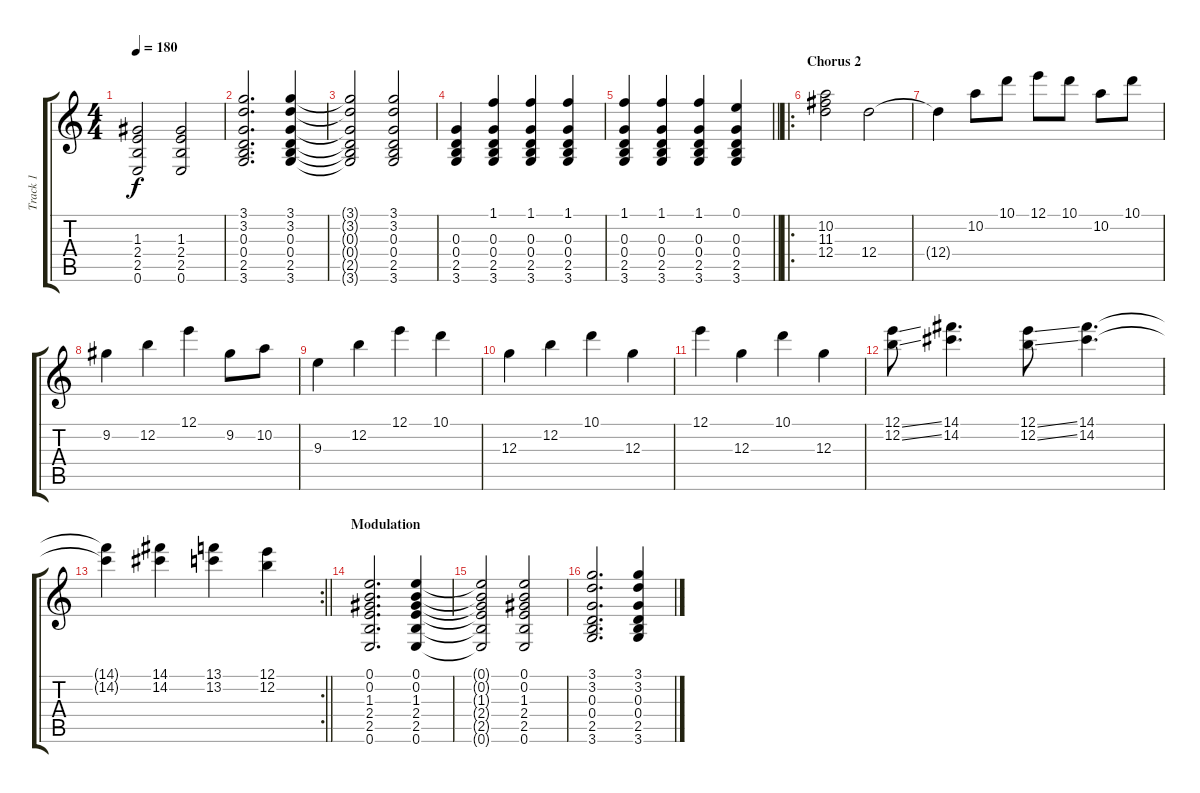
\track ("Track 1" "Track 1") {instrument distortionguitar}
\staff {score tabs}
\tuning (E4 B3 G3 D3 A2 E2) {hide}
\ts (4 4)
\tempo 180
\clef g2
\ks c
(1.3{t} 2.4{t} 2.5{t} 0.6{t}).2{dy f} (1.3 2.4 2.5 0.6).2 |
(3.1 3.2 0.3 0.4 2.5 3.6).2{d} (3.1 3.2 0.3 0.4 2.5 3.6).4 |
(3.1{t} 3.2{t} 0.3{t} 0.4{t} 2.5{t} 3.6{t}).2 (3.1 3.2 0.3 0.4 2.5 3.6).2 |
(0.3 0.4 2.5 3.6).4 (1.1 0.3 0.4 2.5 3.6).4 (1.1 0.3 0.4 2.5 3.6).4 (1.1 0.3 0.4 2.5 3.6).4 |
\barLineRight lightlight
(1.1 0.3 0.4 2.5 3.6).4 (1.1 0.3 0.4 2.5 3.6).4 (1.1 0.3 0.4 2.5 3.6).4 (0.1 0.3 0.4 2.5 3.6).4 |
\ro
\section ("" "Chorus 2")
(10.2 11.3 12.4).2 12.4.2 |
12.4{t}.4 10.2.8 10.1.8 12.1.8 10.1.8 10.2.8 10.1.8 |
9.2.4 12.2.4 12.1.4 9.2.8 10.2.8 |
9.3.4 12.2.4 12.1.4 10.1.4 |
12.3.4 12.2.4 10.1.4 12.3.4 |
12.1.4 12.3.4 10.1.4 12.3.4 |
(12.1{ss} 12.2{ss}).8 (14.1 14.2).4{d} (12.1{ss} 12.2{ss}).8 (14.1 14.2).4{d} |
\rc 2
\barLineRight lightlight
(14.1{t} 14.2{t}).4 (14.1 14.2).4 (13.1 13.2).4 (12.1 12.2).4 |
\section ("" "Modulation")
(0.1 0.2 1.3 2.4 2.5 0.6).2{d} (0.1 0.2 1.3 2.4 2.5 0.6).4 |
(0.1{t} 0.2{t} 1.3{t} 2.4{t} 2.5{t} 0.6{t}).2 (0.1 0.2 1.3 2.4 2.5 0.6).2 |
(3.1 3.2 0.3 0.4 2.5 3.6).2{d} (3.1 3.2 0.3 0.4 2.5 3.6).4
